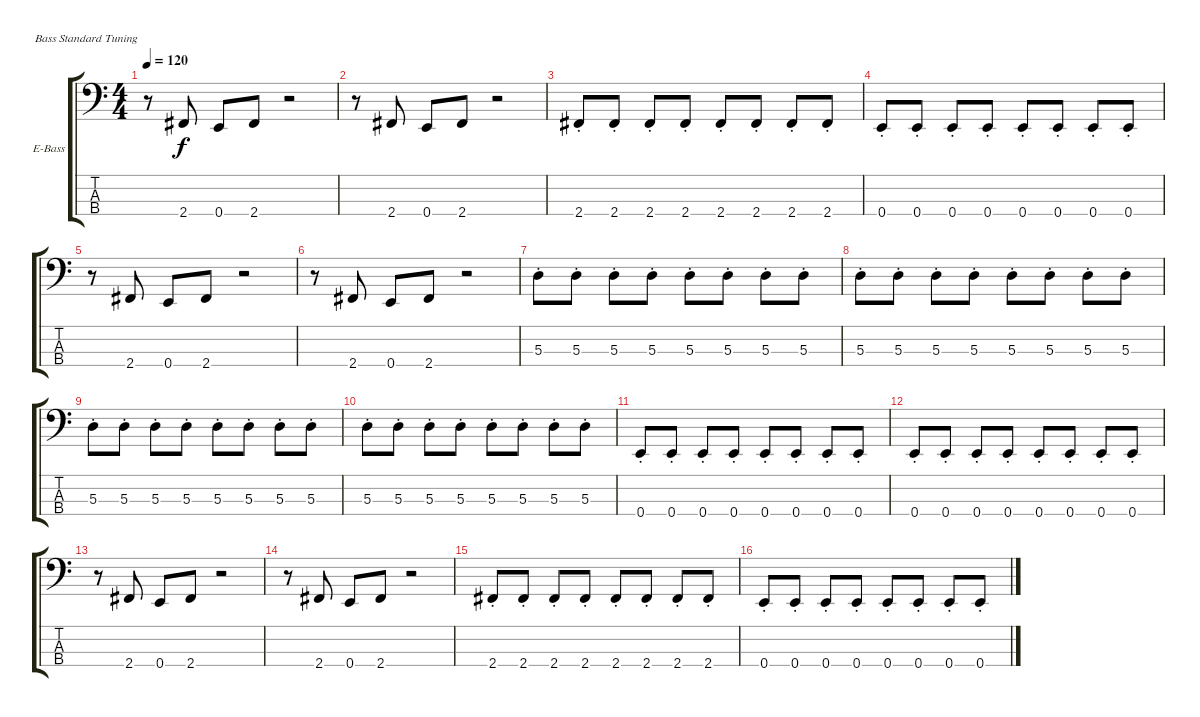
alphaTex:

\defaultSystemsLayout 4
\bracketExtendMode groupsimilarinstruments
\firstSystemTrackNameOrientation horizontal
\otherSystemsTrackNameOrientation horizontal
\track ("Thomas Smuszynski" "E-Bass") {instrument electricbassfinger}
\staff {score tabs}
\tuning (G2 D2 A1 E1)
\ts (4 4)
\tempo 120
\clef f4
\ks c
r.8{dy f} 2.4.8 0.4.8 2.4.8 r.2 |
r.8 2.4.8 0.4.8 2.4.8 r.2 |
2.4{st}.8 2.4{st}.8 2.4{st}.8 2.4{st}.8 2.4{st}.8 2.4{st}.8 2.4{st}.8 2.4{st}.8 |
0.4{st}.8 0.4{st}.8 0.4{st}.8 0.4{st}.8 0.4{st}.8 0.4{st}.8 0.4{st}.8 0.4{st}.8 |
r.8 2.4.8 0.4.8 2.4.8 r.2 |
r.8 2.4.8 0.4.8 2.4.8 r.2 |
5.3{st}.8 5.3{st}.8 5.3{st}.8 5.3{st}.8 5.3{st}.8 5.3{st}.8 5.3{st}.8 5.3{st}.8 |
5.3{st}.8 5.3{st}.8 5.3{st}.8 5.3{st}.8 5.3{st}.8 5.3{st}.8 5.3{st}.8 5.3{st}.8 |
5.3{st}.8 5.3{st}.8 5.3{st}.8 5.3{st}.8 5.3{st}.8 5.3{st}.8 5.3{st}.8 5.3{st}.8 |
5.3{st}.8 5.3{st}.8 5.3{st}.8 5.3{st}.8 5.3{st}.8 5.3{st}.8 5.3{st}.8 5.3{st}.8 |
0.4{st}.8 0.4{st}.8 0.4{st}.8 0.4{st}.8 0.4{st}.8 0.4{st}.8 0.4{st}.8 0.4{st}.8 |
0.4{st}.8 0.4{st}.8 0.4{st}.8 0.4{st}.8 0.4{st}.8 0.4{st}.8 0.4{st}.8 0.4{st}.8 |
r.8 2.4.8 0.4.8 2.4.8 r.2 |
r.8 2.4.8 0.4.8 2.4.8 r.2 |
2.4{st}.8 2.4{st}.8 2.4{st}.8 2.4{st}.8 2.4{st}.8 2.4{st}.8 2.4{st}.8 2.4{st}.8 |
0.4{st}.8 0.4{st}.8 0.4{st}.8 0.4{st}.8 0.4{st}.8 0.4{st}.8 0.4{st}.8 0.4{st}.8
